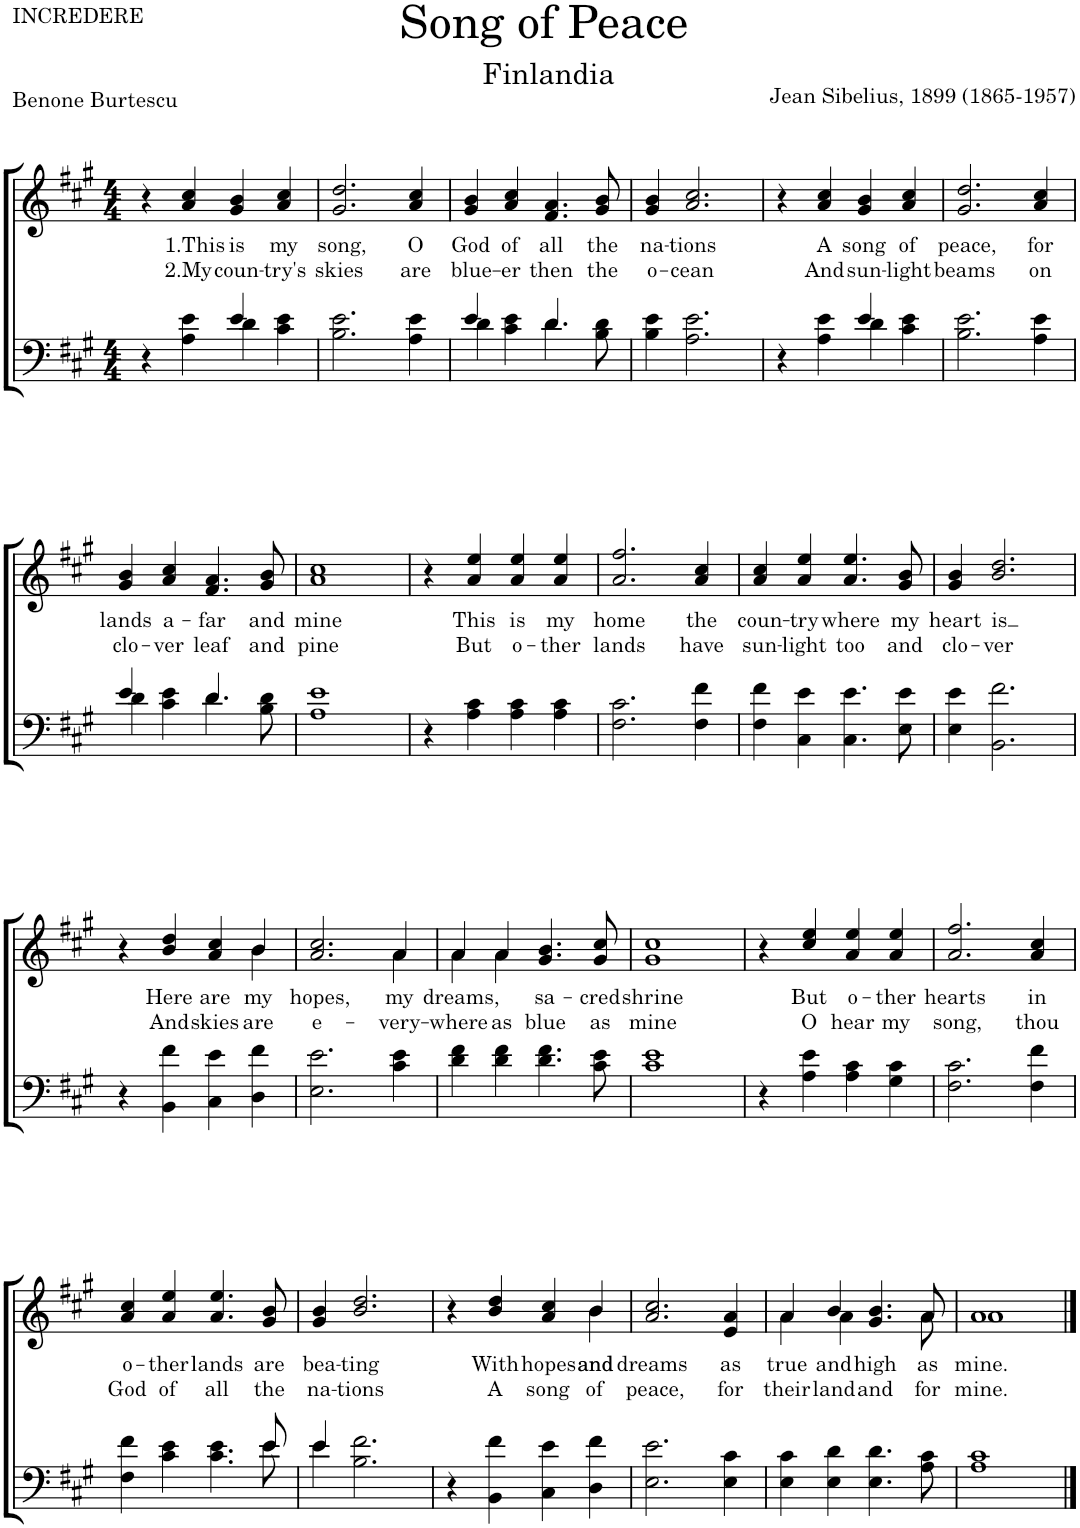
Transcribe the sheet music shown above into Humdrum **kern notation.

**kern	**kern	**text	**text
*part2	*part1	*part1	*part1
*staff2	*staff1	*staff1	*staff1
*I"Voice	*I"Voice	*	*
*clefF4	*clefG2	*	*
*k[f#c#g#]	*k[f#c#g#]	*	*
*M4/4	*M4/4	*	*
=1	=1	=1	=1
*^	*	*	*
4r	4ryy	4r	.	.
!	!	!	!LO:LY:b	!LO:LY:b
4ryy	4A\ 4e\	4a/ 4cc#/	1.This	2.My
!	!	!	!LO:LY:b	!LO:LY:b
4e/	4d\	4g#/ 4b/	is	coun-
!	!	!	!LO:LY:b	!LO:LY:b
4ryy	4c#\ 4e\	4a/ 4cc#/	my	-try's
=2	=2	=2	=2	=2
!	!	!	!LO:LY:b	!LO:LY:b
*v	*v	*	*	*
2.B\ 2.e\	2.g#/ 2.dd/	song,	skies
!	!	!LO:LY:b	!LO:LY:b
4A\ 4e\	4a/ 4cc#/	O	are
=3	=3	=3	=3
*^	*	*	*
!	!	!	!LO:LY:b	!LO:LY:b
4e/	4d\	4g#/ 4b/	God	blue-
!	!	!	!LO:LY:b	!LO:LY:b
4ryy	4c#\ 4e\	4a/ 4cc#/	of	-er
!	!	!	!LO:LY:b	!LO:LY:b
4.d/	4.d\	4.f#/ 4.a/	all	then
!	!	!	!LO:LY:b	!LO:LY:b
8ryy	8B\ 8d\	8g#/ 8b/	the	the
=4	=4	=4	=4	=4
!	!	!	!LO:LY:b	!LO:LY:b
*v	*v	*	*	*
4B\ 4e\	4g#/ 4b/	na-	o-
!	!	!LO:LY:b	!LO:LY:b
2.A\ 2.e\	2.a/ 2.cc#/	-tions	-cean
=5	=5	=5	=5
*^	*	*	*
4r	4ryy	4r	.	.
!	!	!	!LO:LY:b	!LO:LY:b
4ryy	4A\ 4e\	4a/ 4cc#/	A	And
!	!	!	!LO:LY:b	!LO:LY:b
4e/	4d\	4g#/ 4b/	song	sun-
!	!	!	!LO:LY:b	!LO:LY:b
4ryy	4c#\ 4e\	4a/ 4cc#/	of	-light
=6	=6	=6	=6	=6
!	!	!	!LO:LY:b	!LO:LY:b
*v	*v	*	*	*
2.B\ 2.e\	2.g#/ 2.dd/	peace,	beams
!	!	!LO:LY:b	!LO:LY:b
4A\ 4e\	4a/ 4cc#/	for	on
!!LO:LB:g=z
=7	=7	=7	=7
*^	*	*	*
!	!	!	!LO:LY:b	!LO:LY:b
4e/	4d\	4g#/ 4b/	lands	clo-
!	!	!	!LO:LY:b	!LO:LY:b
4ryy	4c#\ 4e\	4a/ 4cc#/	a-	-ver
!	!	!	!LO:LY:b	!LO:LY:b
4.d/	4.d\	4.f#/ 4.a/	-far	leaf
!	!	!	!LO:LY:b	!LO:LY:b
8ryy	8B\ 8d\	8g#/ 8b/	and	and
=8	=8	=8	=8	=8
!	!	!	!LO:LY:b	!LO:LY:b
*v	*v	*	*	*
1A 1e	1a 1cc#	mine	pine
=9	=9	=9	=9
4r	4r	.	.
!	!	!LO:LY:b	!LO:LY:b
4A\ 4c#\	4a/ 4ee/	This	But
!	!	!LO:LY:b	!LO:LY:b
4A\ 4c#\	4a/ 4ee/	is	o-
!	!	!LO:LY:b	!LO:LY:b
4A\ 4c#\	4a/ 4ee/	my	-ther
=10	=10	=10	=10
!	!	!LO:LY:b	!LO:LY:b
2.F#\ 2.c#\	2.a/ 2.ff#/	home	lands
!	!	!LO:LY:b	!LO:LY:b
4F#\ 4f#\	4a/ 4cc#/	the	have
=11	=11	=11	=11
!	!	!LO:LY:b	!LO:LY:b
4F#\ 4f#\	4a/ 4cc#/	coun-	sun-
!	!	!LO:LY:b	!LO:LY:b
4C#\ 4e\	4a/ 4ee/	-try	-light
!	!	!LO:LY:b	!LO:LY:b
4.C#\ 4.e\	4.a/ 4.ee/	where	too
!	!	!LO:LY:b	!LO:LY:b
8E\ 8e\	8g#/ 8b/	my	and
=12	=12	=12	=12
!	!	!LO:LY:b	!LO:LY:b
4E\ 4e\	4g#/ 4b/	heart	clo-
!	!	!LO:LY:b	!LO:LY:b
2.BB\ 2.f#\	2.b/ 2.dd/	-is	-ver
!!LO:LB:g=z
=13	=13	=13	=13
*	*^	*	*
4r	4r	2.ryy	.	.
!	!	!	!LO:LY:b	!LO:LY:b
4BB\ 4f#\	4b/ 4dd/	.	Here	And
!	!	!	!LO:LY:b	!LO:LY:b
4C#\ 4e\	4a/ 4cc#/	.	are	skies
!	!	!	!LO:LY:b	!LO:LY:b
4D\ 4f#\	4b/	4b\	my	are
=14	=14	=14	=14	=14
!	!	!	!LO:LY:b	!LO:LY:b
2.E\ 2.e\	2.a/ 2.cc#/	2.ryy	hopes,	e-
!	!	!	!LO:LY:b	!LO:LY:b
4c#\ 4e\	4a/	4a\	my	-very-
=15	=15	=15	=15	=15
!	!	!	!LO:LY:b	!LO:LY:b
4d\ 4f#\	4a/	4a\	dreams,	-where
!	!	!	!	!LO:LY:b
4d\ 4f#\	4a/	4a\	.	as
!	!	!	!LO:LY:b	!LO:LY:b
4.d\ 4.f#\	4.g#/ 4.b/	2ryy	sa-	blue
!	!	!	!LO:LY:b	!LO:LY:b
8c#\ 8e\	8g#/ 8cc#/	.	-cred	as
*	*v	*v	*	*
=16	=16	=16	=16
!	!	!LO:LY:b	!LO:LY:b
1c# 1e	1g# 1cc#	shrine	mine
=17	=17	=17	=17
4r	4r	.	.
!	!	!LO:LY:b	!LO:LY:b
4A\ 4e\	4cc#/ 4ee/	But	O
!	!	!LO:LY:b	!LO:LY:b
4A\ 4c#\	4a/ 4ee/	o-	hear
!	!	!LO:LY:b	!LO:LY:b
4G#\ 4c#\	4a/ 4ee/	-ther	my
=18	=18	=18	=18
!	!	!LO:LY:b	!LO:LY:b
2.F#\ 2.c#\	2.a/ 2.ff#/	hearts	song,
!	!	!LO:LY:b	!LO:LY:b
4F#\ 4f#\	4a/ 4cc#/	in	thou
!!LO:LB:g=z
=19	=19	=19	=19
*^	*	*	*
!	!	!	!LO:LY:b	!LO:LY:b
2..ryy	4F#\ 4f#\	4a/ 4cc#/	o-	God
!	!	!	!LO:LY:b	!LO:LY:b
.	4c#\ 4e\	4a/ 4ee/	-ther	of
!	!	!	!LO:LY:b	!LO:LY:b
.	4.c#\ 4.e\	4.a/ 4.ee/	lands	all
!	!	!	!LO:LY:b	!LO:LY:b
8e/	8e\	8g#/ 8b/	are	the
=20	=20	=20	=20	=20
!	!	!	!LO:LY:b	!LO:LY:b
4e/	4e\	4g#/ 4b/	bea-	na-
!	!	!	!LO:LY:b	!LO:LY:b
2.ryy	2.B\ 2.f#\	2.b/ 2.dd/	-ting	-tions
*v	*v	*	*	*
=21	=21	=21	=21
*	*^	*	*
4r	4r	2.ryy	.	.
!	!	!	!LO:LY:b	!LO:LY:b
4BB\ 4f#\	4b/ 4dd/	.	With	A
!	!	!	!LO:LY:b	!LO:LY:b
4C#\ 4e\	4a/ 4cc#/	.	hopes	song
!	!	!	!LO:LY:b	!LO:LY:b
!	!	!	!LO:LY:b	!
4D\ 4f#\	4b/	4b\	-and	of
=22	=22	=22	=22	=22
!	!	!	!LO:LY:b	!LO:LY:b
*	*v	*v	*	*
2.E\ 2.e\	2.a/ 2.cc#/	dreams	peace,
!	!	!LO:LY:b	!LO:LY:b
4E\ 4c#\	4e/ 4a/	as	for
=23	=23	=23	=23
*	*^	*	*
!	!	!	!LO:LY:b	!LO:LY:b
4E\ 4c#\	4a/	4a\	true	-their
!	!	!	!LO:LY:b	!LO:LY:b
4E\ 4d\	4b/	4a\	and	-land
!	!	!	!LO:LY:b	!LO:LY:b
4.E\ 4.d\	4.g#/ 4.b/	4.ryy	high	and
!	!	!	!	!LO:LY:b
!	!	!	!LO:LY:b	!
8A\ 8c#\	8a/	8a\	as	for
=24	=24	=24	=24	=24
!	!	!	!LO:LY:b	!LO:LY:b
1A 1c#	1a	1a	mine.	mine.
*	*v	*v	*	*
==	==	==	==
*-	*-	*-	*-
